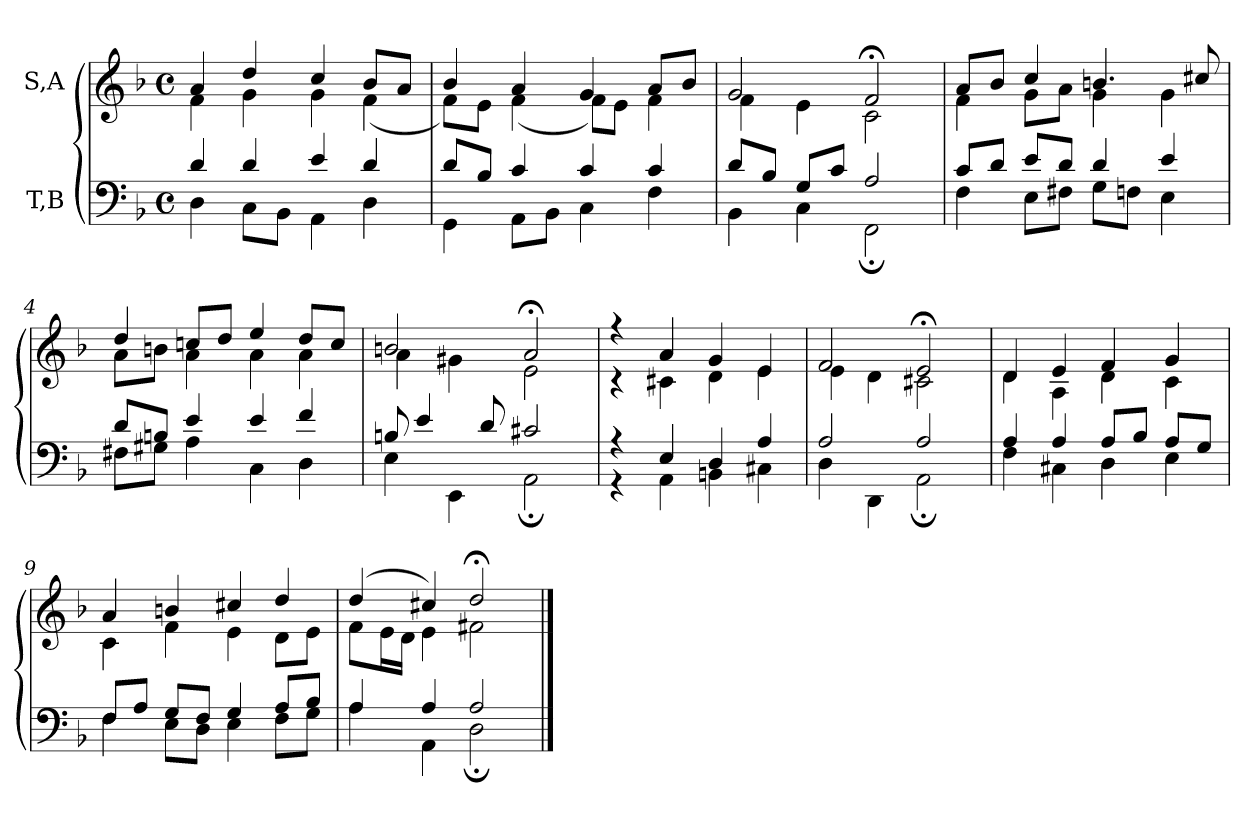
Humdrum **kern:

**kern	**kern
*part2	*part1
*staff2	*staff1
*I"T,B	*I"S,A
*clefF4	*clefG2
*k[b-]	*k[b-]
*M4/4	*M4/4
*met(c)	*met(c)
=	=
*^	*^
4d	4D	4a	4f
4d	8CL	4dd	4g
.	8BB-J	.	.
4e	4AA	4cc	4g
4d	4D	8b-L	(<4f
.	.	8aJ	.
=1	=1	=1	=1
8dL	4GG	4b-	8fL)
8B-J	.	.	8eJ
4c	8AAL	4a	(<4f
.	8BB-J	.	.
4c	4C	4g	8fL)
.	.	.	8eJ
4c	4F	8aL	4f
.	.	8b-J	.
=2	=2	=2	=2
8dL	4BB-	2g	4f
8B-J	.	.	.
8GL	4C	.	4e
8cJ	.	.	.
2A	2FF;	2f;<	2c
=3	=3	=3	=3
8cL	4F	8aL	4f
8dJ	.	8b-J	.
8eL	8EL	4cc	8gL
8dJ	8F#XJ	.	8aJ
4d	8GL	4.bn	4g
.	8FnJ	.	.
4e	4E	.	4g
.	.	8cc#X	.
=4	=4	=4	=4
8dL	8F#XL	4dd	8aL
8BnJ	8G#XJ	.	8bnJ
4e	4A	8ccnL	4a
.	.	8ddJ	.
4e	4C	4ee	4a
4f	4D	8ddL	4a
.	.	8ccJ	.
=5	=5	=5	=5
8Bn	4E	2bn	4a
4e	.	.	.
.	4EE	.	4g#X
8d	.	.	.
2c#X	2AA;	2a;<	2e
=6	=6	=6	=6
4r	4r	4r	4r
4E	4AA	4a	4c#X
4D	4BBn	4g	4d
4A	4C#X	4e	4e
=7	=7	=7	=7
2A	4D	2f	4e
.	4DD	.	4d
2A	2AA;	2e;<	2c#X
=8	=8	=8	=8
4A	4F	4d	4d
4A	4C#X	4e	4A
8AL	4D	4f	4d
8B-J	.	.	.
8AL	4E	4g	4c
8GJ	.	.	.
=9	=9	=9	=9
8FL	4F	4a	4c
8AJ	.	.	.
8GL	8EL	4bn	4f
8FJ	8DJ	.	.
4G	4E	4cc#X	4e
8AL	8FL	4dd	8dL
8B-J	8GJ	.	8eJ
=10	=10	=10	=10
4A	4A	(>4dd	8fL
.	.	.	16eL
.	.	.	16dJJ
4A	4AA	4cc#X)	4e
2A	2D;	2dd;<	2f#X
*v	*v	*	*
*	*v	*v
==	==
*-	*-
